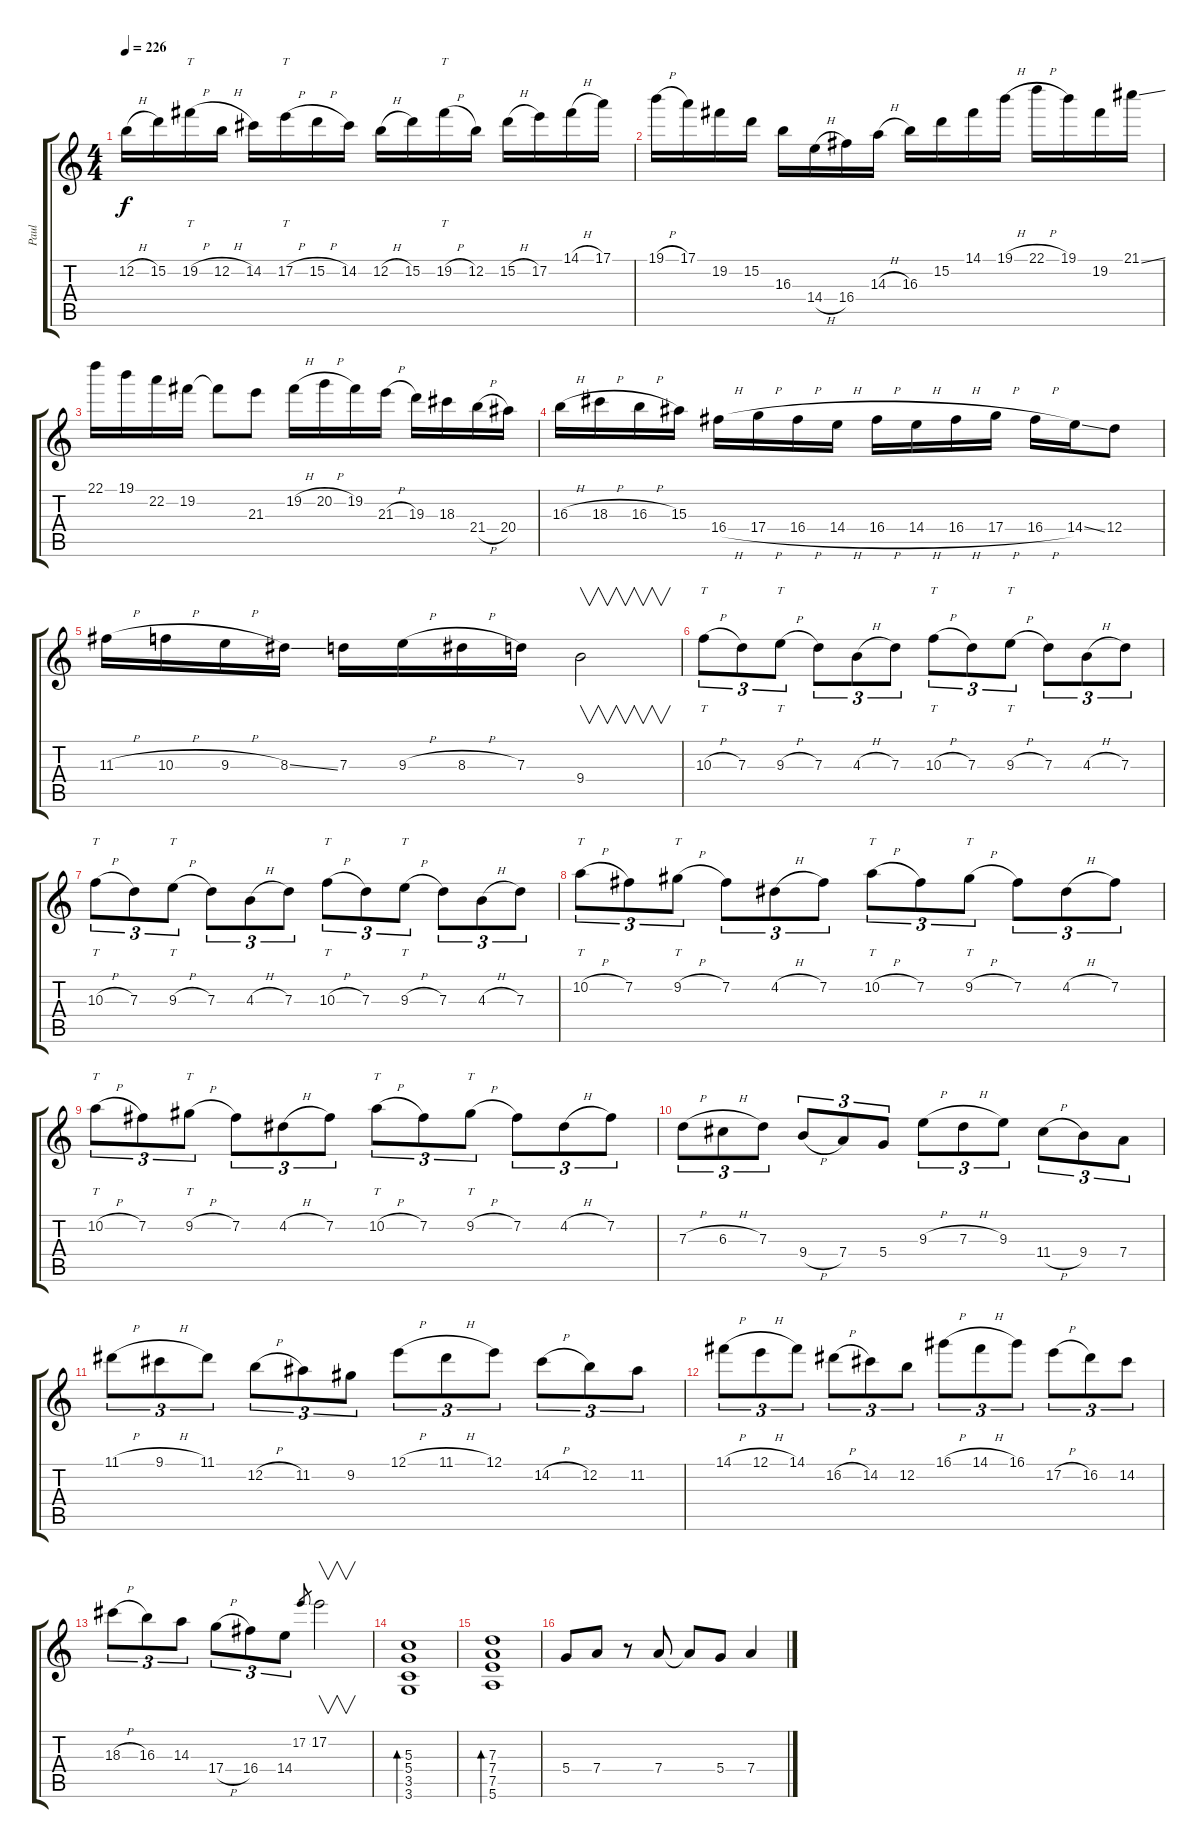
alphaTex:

\track ("Paul" "Paul") {instrument overdrivenguitar}
\staff {score tabs}
\tuning (E4 B3 G3 D3 A2 E2) {hide}
\ts (4 4)
\tempo 226
\clef g2
\ks c
12.2{h}.16{dy f} 15.2.16 19.2{h}.16{tt} 12.2{h}.16 14.2.16 17.2{h}.16{tt} 15.2{h}.16 14.2.16 12.2{h}.16 15.2.16 19.2{h}.16{tt} 12.2.16 15.2{h}.16 17.2.16 14.1{h}.16 17.1.16 |
19.1{h}.16 17.1.16 19.2.16 15.2.16 16.3.16 14.4{h}.16 16.4.16 14.3{h}.16 16.3.16 15.2.16 14.1.16 19.1{h}.16 22.1{h}.16 19.1.16 19.2.16 21.1{ss}.16 |
22.1.16 19.1.16 22.2.16 19.2.16 19.2{t}.8 21.3.8 19.2{h}.16 20.2{h}.16 19.2.16 21.3{h}.16 19.3.16 18.3.16 21.4{h}.16 20.4.16 |
16.3{h}.16 18.3{h}.16 16.3{h}.16 15.3.16 16.4{h}.16 17.4{h}.16 16.4{h}.16 14.4{h}.16 16.4{h}.16 14.4{h}.16 16.4{h}.16 17.4{h}.16 16.4{h}.16 14.4{ss}.16 12.4.8 |
11.3{h}.16 10.3{h}.16 9.3{h}.16 8.3{ss}.16 7.3.16 9.3{h}.16 8.3{h}.16 7.3.16 9.4.2{v} |
10.3{h}.8{tt tu (3 2)} 7.3.8{tu (3 2)} 9.3{h}.8{tt tu (3 2)} 7.3.8{tu (3 2)} 4.3{h}.8{tu (3 2)} 7.3.8{tu (3 2)} 10.3{h}.8{tt tu (3 2)} 7.3.8{tu (3 2)} 9.3{h}.8{tt tu (3 2)} 7.3.8{tu (3 2)} 4.3{h}.8{tu (3 2)} 7.3.8{tu (3 2)} |
10.3{h}.8{tt tu (3 2)} 7.3.8{tu (3 2)} 9.3{h}.8{tt tu (3 2)} 7.3.8{tu (3 2)} 4.3{h}.8{tu (3 2)} 7.3.8{tu (3 2)} 10.3{h}.8{tt tu (3 2)} 7.3.8{tu (3 2)} 9.3{h}.8{tt tu (3 2)} 7.3.8{tu (3 2)} 4.3{h}.8{tu (3 2)} 7.3.8{tu (3 2)} |
10.2{h}.8{tt tu (3 2)} 7.2.8{tu (3 2)} 9.2{h}.8{tt tu (3 2)} 7.2.8{tu (3 2)} 4.2{h}.8{tu (3 2)} 7.2.8{tu (3 2)} 10.2{h}.8{tt tu (3 2)} 7.2.8{tu (3 2)} 9.2{h}.8{tt tu (3 2)} 7.2.8{tu (3 2)} 4.2{h}.8{tu (3 2)} 7.2.8{tu (3 2)} |
10.2{h}.8{tt tu (3 2)} 7.2.8{tu (3 2)} 9.2{h}.8{tt tu (3 2)} 7.2.8{tu (3 2)} 4.2{h}.8{tu (3 2)} 7.2.8{tu (3 2)} 10.2{h}.8{tt tu (3 2)} 7.2.8{tu (3 2)} 9.2{h}.8{tt tu (3 2)} 7.2.8{tu (3 2)} 4.2{h}.8{tu (3 2)} 7.2.8{tu (3 2)} |
7.3{h}.8{tu (3 2)} 6.3{h}.8{tu (3 2)} 7.3.8{tu (3 2)} 9.4{h}.8{tu (3 2)} 7.4.8{tu (3 2)} 5.4.8{tu (3 2)} 9.3{h}.8{tu (3 2)} 7.3{h}.8{tu (3 2)} 9.3.8{tu (3 2)} 11.4{h}.8{tu (3 2)} 9.4.8{tu (3 2)} 7.4.8{tu (3 2)} |
11.1{h}.8{tu (3 2)} 9.1{h}.8{tu (3 2)} 11.1.8{tu (3 2)} 12.2{h}.8{tu (3 2)} 11.2.8{tu (3 2)} 9.2.8{tu (3 2)} 12.1{h}.8{tu (3 2)} 11.1{h}.8{tu (3 2)} 12.1.8{tu (3 2)} 14.2{h}.8{tu (3 2)} 12.2.8{tu (3 2)} 11.2.8{tu (3 2)} |
14.1{h}.8{tu (3 2)} 12.1{h}.8{tu (3 2)} 14.1.8{tu (3 2)} 16.2{h}.8{tu (3 2)} 14.2.8{tu (3 2)} 12.2.8{tu (3 2)} 16.1{h}.8{tu (3 2)} 14.1{h}.8{tu (3 2)} 16.1.8{tu (3 2)} 17.2{h}.8{tu (3 2)} 16.2.8{tu (3 2)} 14.2.8{tu (3 2)} |
18.3{h}.8{tu (3 2)} 16.3.8{tu (3 2)} 14.3.8{tu (3 2)} 17.4{h}.8{tu (3 2)} 16.4.8{tu (3 2)} 14.4.8{tu (3 2)} 17.2.8{gr} 17.2.2{v} |
(5.3 5.4 3.5 3.6).1{bd 60} |
(7.3 7.4 7.5 5.6).1{bd 60} |
5.4.8 7.4.8 r.8 7.4.8 7.4{t}.8 5.4.8 7.4.4
